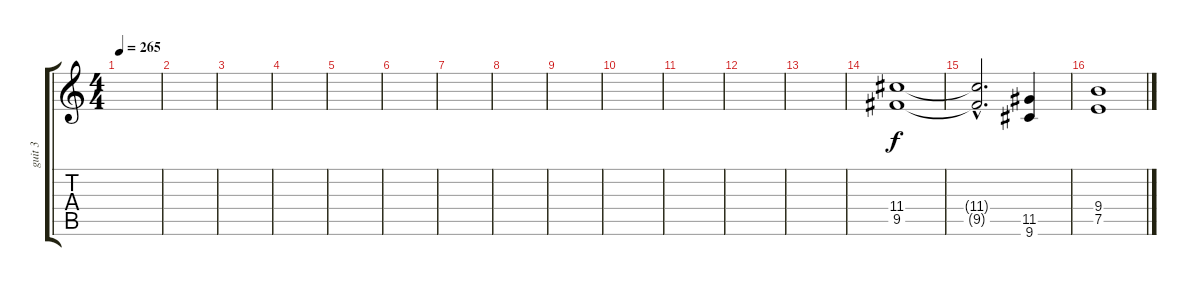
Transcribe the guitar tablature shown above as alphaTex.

\track ("guit 3" "guit 3") {instrument distortionguitar}
\staff {score tabs}
\tuning (E4 B3 G3 D3 A2 E2) {hide}
\ts (4 4)
\tempo 265
\clef g2
\ks c
|
|
|
|
|
|
|
|
|
|
|
|
|
(11.4 9.5).1 |
(11.4{hac t} 9.5{hac t}).2{d} (11.5 9.6).4 |
(9.4 7.5).1
